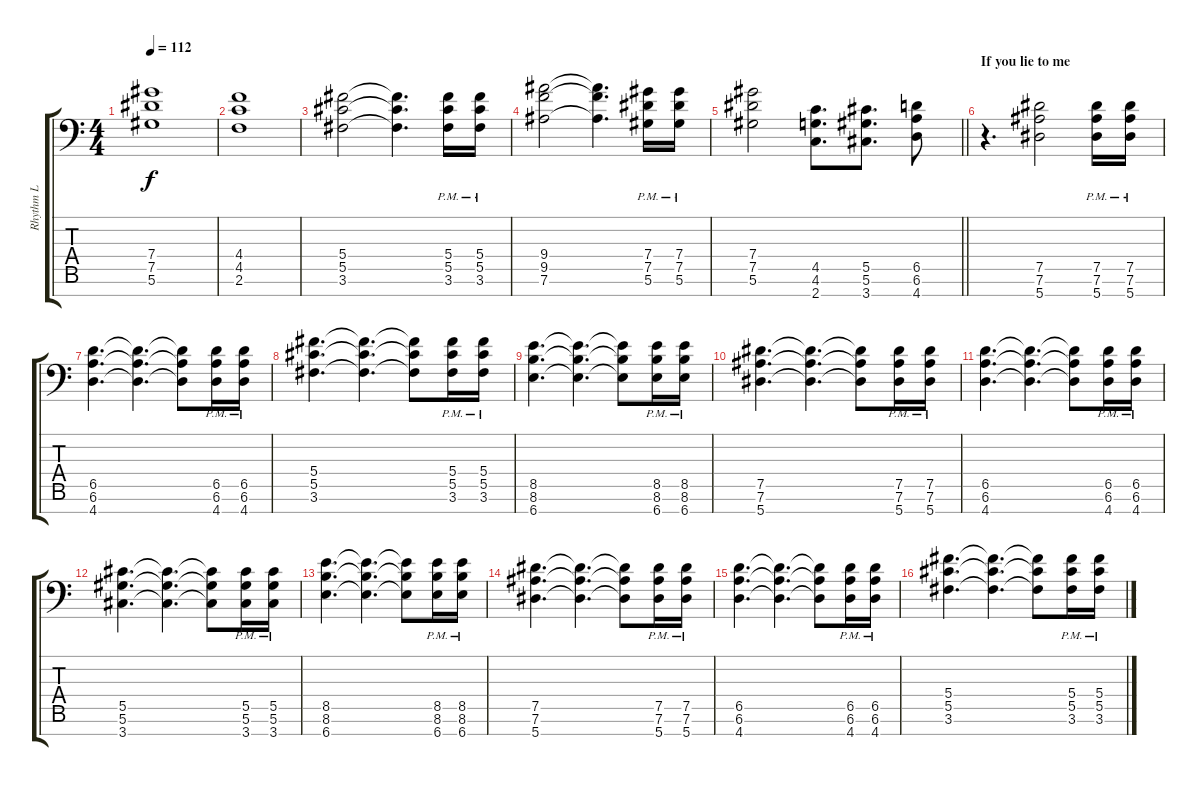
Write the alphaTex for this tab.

\track ("Rhythm L" "Rhythm L") {instrument distortionguitar}
\staff {score tabs}
\tuning (Eb4 Bb3 Gb3 Db3 Ab2 Eb2 Bb1) {hide}
\ts (4 4)
\tempo 112
\clef f4
\ks c
(7.4 7.5 5.6).1{dy f} |
(4.4 4.5 2.6).1 |
(5.4 5.5 3.6).2 (5.4{t} 5.5{t} 3.6{t}).4{d} (5.4 5.5{pm} 3.6{pm}).16 (5.4 5.5{pm} 3.6{pm}).16 |
(9.4 9.5 7.6).2 (9.4{t} 9.5{t} 7.6{t}).4{d} (7.4 7.5{pm} 5.6{pm}).16 (7.4 7.5{pm} 5.6{pm}).16 |
\barLineRight lightlight
(7.4 7.5 5.6).2 (4.5 4.6 2.7).8{d} (5.5 5.6 3.7).8{d} (6.5 6.6 4.7).8 |
\section ("" "If you lie to me")
r.4{d} (7.5 7.6 5.7).2 (7.5{pm} 7.6{pm} 5.7{pm}).16 (7.5{pm} 7.6{pm} 5.7{pm}).16 |
(6.5 6.6 4.7).4{d} (6.5{t} 6.6{t} 4.7{t}).4{d} (6.5{t} 6.6{t} 4.7{t}).8 (6.5{pm} 6.6{pm} 4.7{pm}).16 (6.5{pm} 6.6{pm} 4.7{pm}).16 |
(5.4 5.5 3.6).4{d} (5.4{t} 5.5{t} 3.6{t}).4{d} (5.4{t} 5.5{t} 3.6{t}).8 (5.4{pm} 5.5{pm} 3.6{pm}).16 (5.4{pm} 5.5{pm} 3.6{pm}).16 |
(8.5 8.6 6.7).4{d} (8.5{t} 8.6{t} 6.7{t}).4{d} (8.5{t} 8.6{t} 6.7{t}).8 (8.5{pm} 8.6{pm} 6.7{pm}).16 (8.5{pm} 8.6{pm} 6.7{pm}).16 |
(7.5 7.6 5.7).4{d} (7.5{t} 7.6{t} 5.7{t}).4{d} (7.5{t} 7.6{t} 5.7{t}).8 (7.5{pm} 7.6{pm} 5.7{pm}).16 (7.5{pm} 7.6{pm} 5.7{pm}).16 |
(6.5 6.6 4.7).4{d} (6.5{t} 6.6{t} 4.7{t}).4{d} (6.5{t} 6.6{t} 4.7{t}).8 (6.5{pm} 6.6{pm} 4.7{pm}).16 (6.5{pm} 6.6{pm} 4.7{pm}).16 |
(5.5 5.6 3.7).4{d} (5.5{t} 5.6{t} 3.7{t}).4{d} (5.5{t} 5.6{t} 3.7{t}).8 (5.5{pm} 5.6{pm} 3.7{pm}).16 (5.5{pm} 5.6{pm} 3.7{pm}).16 |
(8.5 8.6 6.7).4{d} (8.5{t} 8.6{t} 6.7{t}).4{d} (8.5{t} 8.6{t} 6.7{t}).8 (8.5{pm} 8.6 6.7{pm}).16 (8.5{pm} 8.6 6.7{pm}).16 |
(7.5 7.6 5.7).4{d} (7.5{t} 7.6{t} 5.7{t}).4{d} (7.5{t} 7.6{t} 5.7{t}).8 (7.5{pm} 7.6{pm} 5.7{pm}).16 (7.5{pm} 7.6{pm} 5.7{pm}).16 |
(6.5 6.6 4.7).4{d} (6.5{t} 6.6{t} 4.7{t}).4{d} (6.5{t} 6.6{t} 4.7{t}).8 (6.5{pm} 6.6{pm} 4.7{pm}).16 (6.5{pm} 6.6{pm} 4.7{pm}).16 |
(5.4 5.5 3.6).4{d} (5.4{t} 5.5{t} 3.6{t}).4{d} (5.4{t} 5.5{t} 3.6{t}).8 (5.4{pm} 5.5{pm} 3.6{pm}).16 (5.4{pm} 5.5{pm} 3.6{pm}).16
